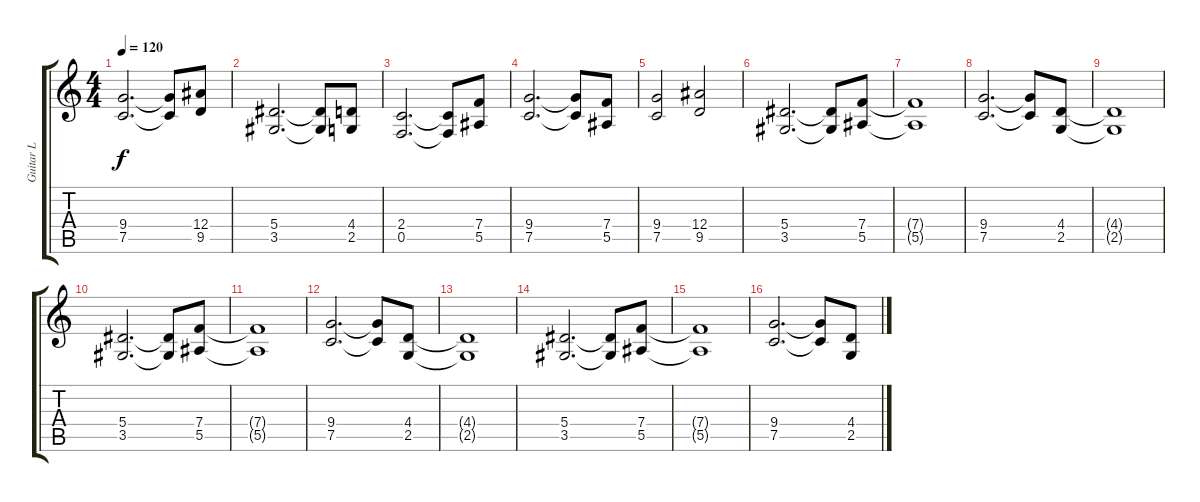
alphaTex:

\track ("Guitar L" "Guitar L") {instrument distortionguitar}
\staff {score tabs}
\tuning (C4 G3 Eb3 Bb2 F2 C2) {hide}
\ts (4 4)
\tempo 120
\clef g2
\ks c
(9.4 7.5).2{d dy f} (9.4{t} 7.5{t}).8 (12.4 9.5).8 |
(5.4 3.5).2{d} (5.4{t} 3.5{t}).8 (4.4 2.5).8 |
(2.4 0.5).2{d} (2.4{t} 0.5{t}).8 (7.4 5.5).8 |
(9.4 7.5).2{d} (9.4{t} 7.5{t}).8 (7.4 5.5).8 |
(9.4 7.5).2 (12.4 9.5).2 |
(5.4 3.5).2{d} (5.4{t} 3.5{t}).8 (7.4 5.5).8 |
(7.4{t} 5.5{t}).1 |
(9.4 7.5).2{d} (9.4{t} 7.5{t}).8 (4.4 2.5).8 |
(4.4{t} 2.5{t}).1 |
(5.4 3.5).2{d} (5.4{t} 3.5{t}).8 (7.4 5.5).8 |
(7.4{t} 5.5{t}).1 |
(9.4 7.5).2{d} (9.4{t} 7.5{t}).8 (4.4 2.5).8 |
(4.4{t} 2.5{t}).1 |
(5.4 3.5).2{d} (5.4{t} 3.5{t}).8 (7.4 5.5).8 |
(7.4{t} 5.5{t}).1 |
(9.4 7.5).2{d} (9.4{t} 7.5{t}).8 (4.4 2.5).8
